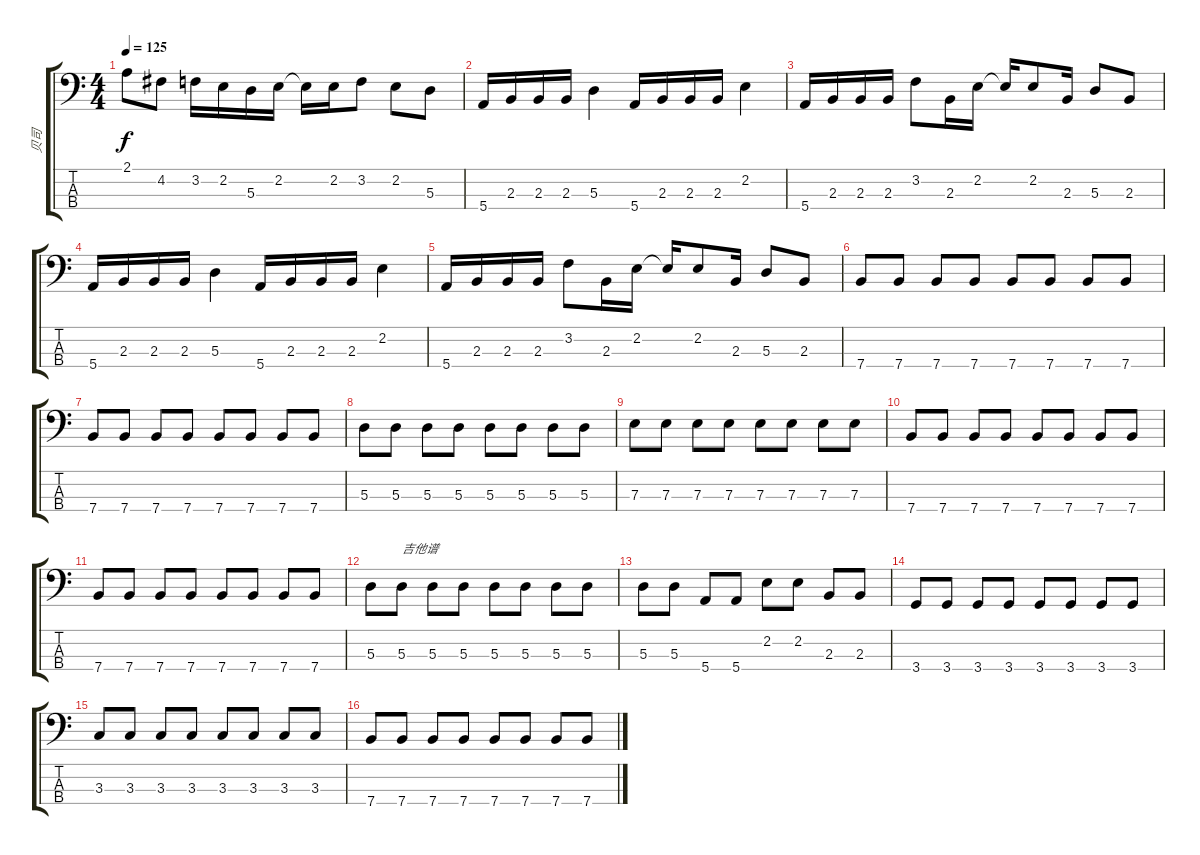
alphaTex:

\track ("贝司" "贝司") {instrument electricbassfinger}
\staff {score tabs}
\tuning (G2 D2 A1 E1) {hide}
\ts (4 4)
\tempo 125
\clef f4
\ks c
2.1.8{dy f} 4.2.8 3.2.16 2.2.16 5.3.16 2.2.16 2.2{t}.16 2.2.16 3.2.8 2.2.8 5.3.8 |
5.4.16 2.3.16 2.3.16 2.3.16 5.3.4 5.4.16 2.3.16 2.3.16 2.3.16 2.2.4 |
5.4.16 2.3.16 2.3.16 2.3.16 3.2.8 2.3.16 2.2.16 2.2{t}.16 2.2.8 2.3.16 5.3.8 2.3.8 |
5.4.16 2.3.16 2.3.16 2.3.16 5.3.4 5.4.16 2.3.16 2.3.16 2.3.16 2.2.4 |
5.4.16 2.3.16 2.3.16 2.3.16 3.2.8 2.3.16 2.2.16 2.2{t}.16 2.2.8 2.3.16 5.3.8 2.3.8 |
7.4.8{instrument slapbass1} 7.4.8 7.4.8 7.4.8 7.4.8 7.4.8 7.4.8 7.4.8 |
7.4.8 7.4.8 7.4.8 7.4.8 7.4.8 7.4.8 7.4.8 7.4.8 |
5.3.8 5.3.8 5.3.8 5.3.8 5.3.8 5.3.8 5.3.8 5.3.8 |
7.3.8 7.3.8 7.3.8 7.3.8 7.3.8 7.3.8 7.3.8 7.3.8 |
7.4.8 7.4.8 7.4.8 7.4.8 7.4.8 7.4.8 7.4.8 7.4.8 |
7.4.8 7.4.8 7.4.8 7.4.8 7.4.8 7.4.8 7.4.8 7.4.8 |
5.3.8 5.3.8{txt "吉他谱"} 5.3.8 5.3.8 5.3.8 5.3.8 5.3.8 5.3.8 |
5.3.8 5.3.8 5.4.8 5.4.8 2.2.8 2.2.8 2.3.8 2.3.8 |
3.4.8{instrument electricbassfinger} 3.4.8 3.4.8 3.4.8 3.4.8 3.4.8 3.4.8 3.4.8 |
3.3.8 3.3.8 3.3.8 3.3.8 3.3.8 3.3.8 3.3.8 3.3.8 |
7.4.8 7.4.8 7.4.8 7.4.8 7.4.8 7.4.8 7.4.8 7.4.8
